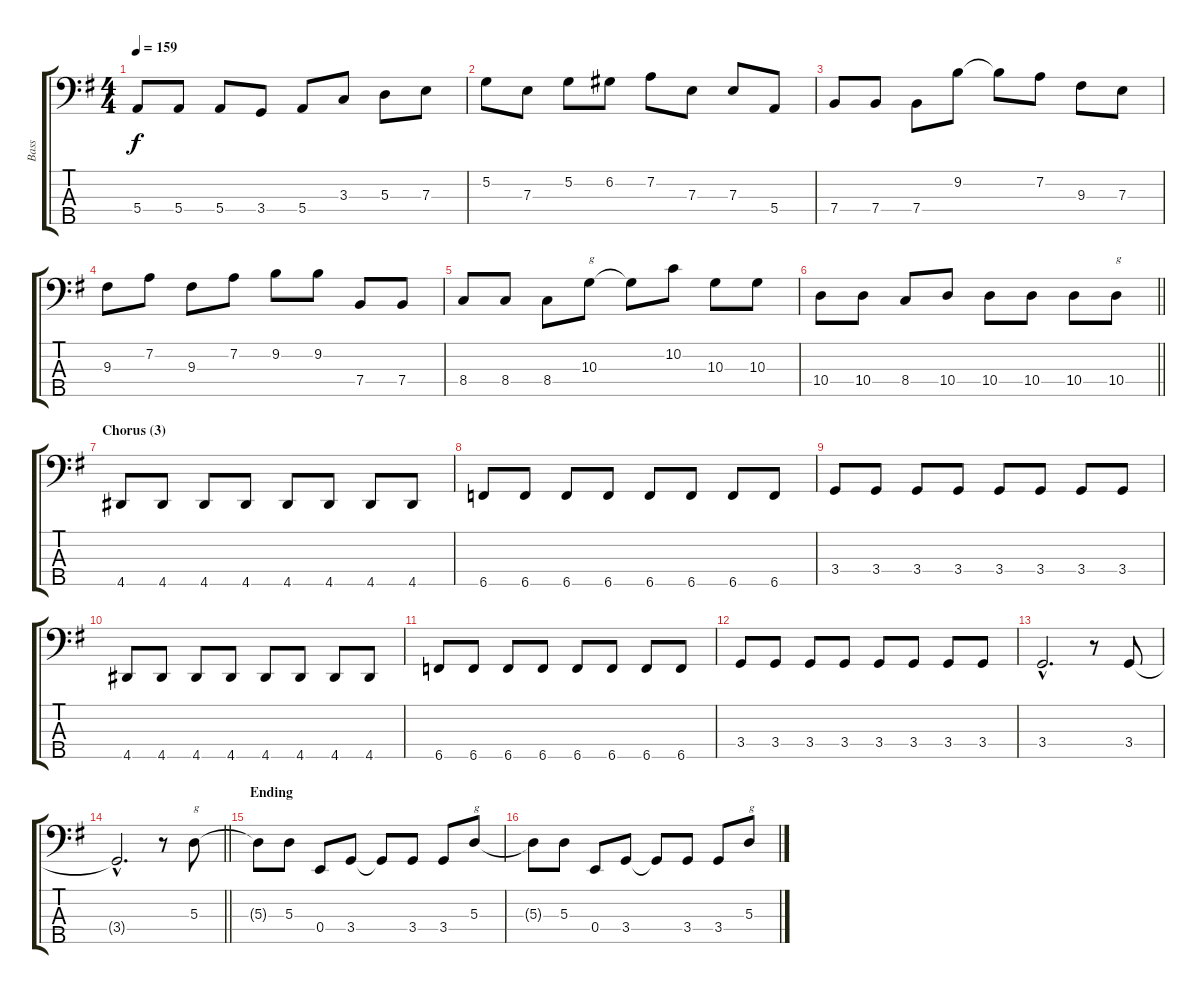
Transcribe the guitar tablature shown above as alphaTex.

\track ("Bass" "Bass") {instrument electricbassfinger}
\staff {score tabs}
\tuning (G2 D2 A1 E1 B0) {hide}
\ts (4 4)
\tempo 159
\clef f4
\ks g
5.4.8{dy f} 5.4.8 5.4.8 3.4.8 5.4.8 3.3.8 5.3.8 7.3.8 |
5.2.8 7.3.8 5.2.8 6.2.8 7.2.8 7.3.8 7.3.8 5.4.8 |
7.4.8 7.4.8 7.4.8 9.2.8 9.2{t}.8 7.2.8 9.3.8 7.3.8 |
9.3.8 7.2.8 9.3.8 7.2.8 9.2.8 9.2.8 7.4.8 7.4.8 |
8.4.8 8.4.8 8.4.8 10.3.8{txt "g"} 10.3{t}.8 10.2.8 10.3.8 10.3.8 |
\barLineRight lightlight
10.4.8 10.4.8 8.4.8 10.4.8 10.4.8 10.4.8 10.4.8 10.4.8{txt "g"} |
\section ("" "Chorus (3)")
4.5.8 4.5.8 4.5.8 4.5.8 4.5.8 4.5.8 4.5.8 4.5.8 |
6.5.8 6.5.8 6.5.8 6.5.8 6.5.8 6.5.8 6.5.8 6.5.8 |
3.4.8 3.4.8 3.4.8 3.4.8 3.4.8 3.4.8 3.4.8 3.4.8 |
4.5.8 4.5.8 4.5.8 4.5.8 4.5.8 4.5.8 4.5.8 4.5.8 |
6.5.8 6.5.8 6.5.8 6.5.8 6.5.8 6.5.8 6.5.8 6.5.8 |
3.4.8 3.4.8 3.4.8 3.4.8 3.4.8 3.4.8 3.4.8 3.4.8 |
3.4{hac}.2{d} r.8 3.4.8 |
\barLineRight lightlight
3.4{hac t}.2{d} r.8 5.3.8{txt "g"} |
\section ("" "Ending")
5.3{t}.8 5.3.8 0.4.8 3.4.8 3.4{t}.8 3.4.8 3.4.8 5.3.8{txt "g"} |
5.3{t}.8 5.3.8 0.4.8 3.4.8 3.4{t}.8 3.4.8 3.4.8 5.3.8{txt "g"}
